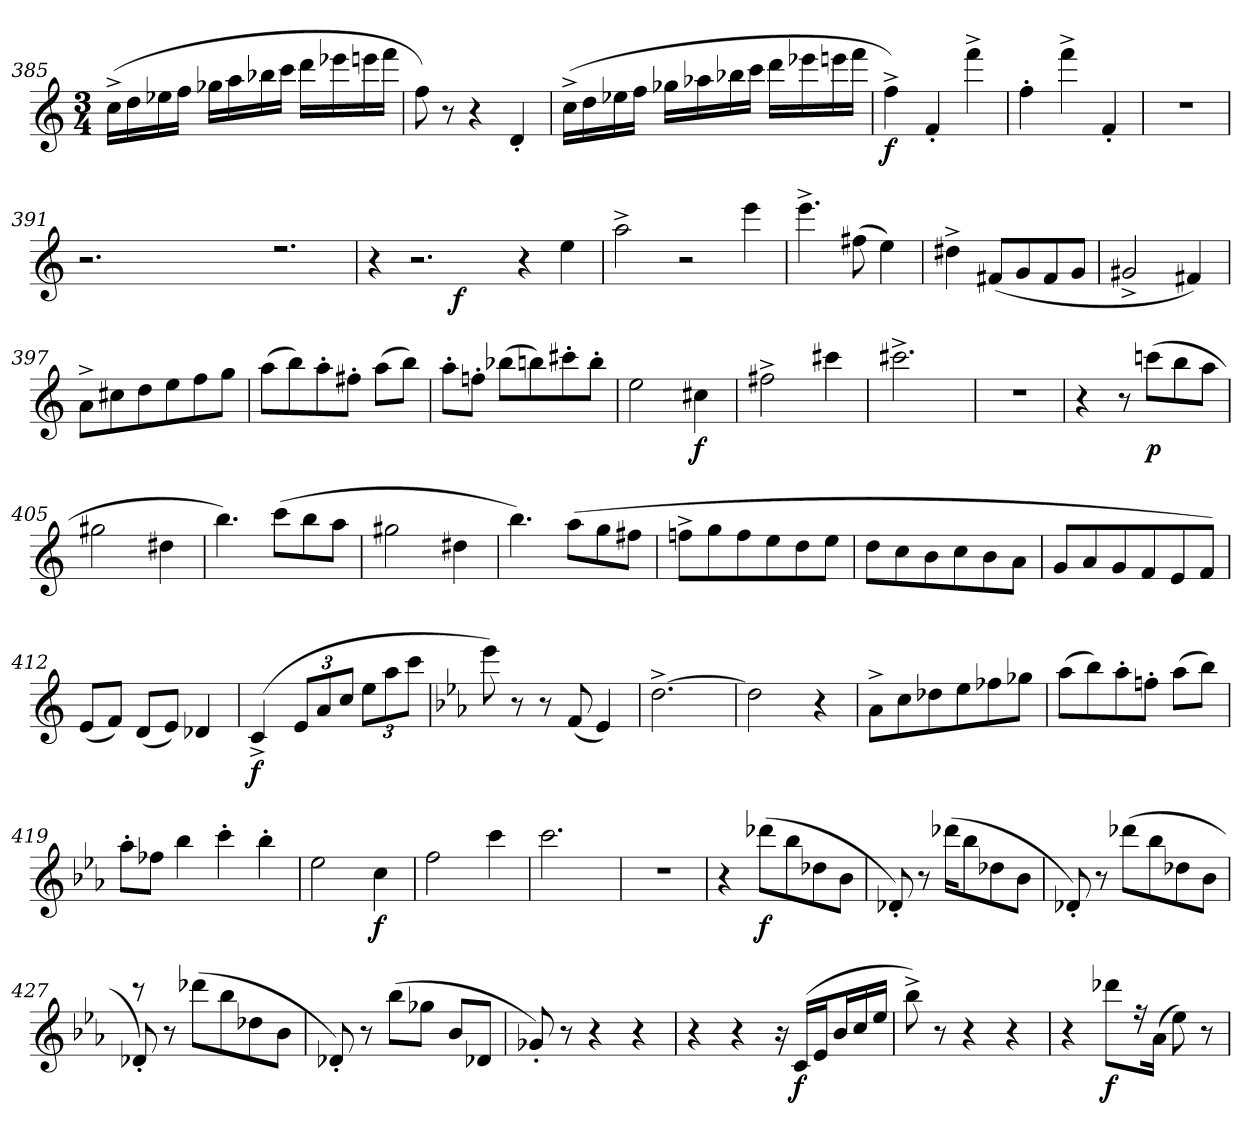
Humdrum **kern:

**kern	**dynam
*part1	*part1
*staff1	*staff1
*clefG2	*
*k[]	*
*M3/4	*
=385	=385
(16cc^\LL	.
16dd\	.
16ee-X\	.
16ff\JJ	.
16gg-X\LL	.
16aa\	.
16bb-X\	.
16ccc\JJ	.
16ddd\LL	.
16eee-X\	.
16eeen\	.
16fff\JJ	.
!!LO:LB:g=z
=386	=386
8ff\)	.
8r	.
4r	.
4d'/	.
=387	=387
(16cc^\LL	.
16dd\	.
16ee-X\	.
16ff\JJ	.
16gg-X\LL	.
16aa-X\	.
16bb-X\	.
16ccc\JJ	.
16ddd\LL	.
16eee-X\	.
16eeen\	.
16fff\JJ	.
=388	=388
!	!LO:DY:b
4ff^\)	f
4f'/	.
4fff^\	.
=389	=389
4ff'\	.
4fff^\	.
4f'/	.
=390	=390
2.r	.
=391	=391
*^	*
0ryy	2.r	.
.	0ryy	.
2.rdd	.	.
!!LO:LB:g=z	!!
=392	=392	=392
4r	2ryy	.
2.r	.	.
!	!	!LO:DY:b
.	1ryy	f
4r	.	.
4ee\	.	.
*v	*v	*
=393	=393
2aa^\	.
2r	.
4eee\	.
=394	=394
4.eee^\	.
(8ff#X\	.
4ee\)	.
=395	=395
4dd#X^\	.
(8f#X/L	.
8g/	.
8f#/	.
8g/J	.
=396	=396
2g#X^/	.
4f#X/)	.
=397	=397
8a^\L	.
8cc#X\	.
8dd\	.
8ee\	.
8ff\	.
8gg\J	.
!!LO:LB:g=z
=398	=398
(8aa\L	.
8bb\)	.
8aa'\	.
8ff#X'\J	.
(8aa\L	.
8bb\J)	.
=399	=399
8aa'\L	.
8ffn'\J	.
(8bb-X\L	.
8bbn\)	.
8ccc#X'\	.
8bb'\J	.
=400	=400
2ee\	.
!	!LO:DY:b
4cc#X\	f
=401	=401
2ff#X^\	.
4ccc#X\	.
=402	=402
2.ccc#X^\	.
=403	=403
2.rdd	.
!!LO:LB:g=z
=404	=404
4r	.
8r	.
!	!LO:DY:b
(8cccn\L	p
8bb\	.
8aa\J	.
=405	=405
2gg#X\	.
4dd#X\	.
=406	=406
4.bb\)	.
(8ccc\L	.
8bb\	.
8aa\J	.
=407	=407
2gg#X\	.
4dd#X\	.
=408	=408
4.bb\)	.
(8aa\L	.
8gg\	.
8ff#X\J	.
=409	=409
8ffn^\L	.
8gg\	.
8ff\	.
8ee\	.
8dd\	.
8ee\J	.
!!LO:LB:g=z
=410	=410
8dd\L	.
8cc\	.
8b\	.
8cc\	.
8b\	.
8a\J	.
=411	=411
8g/L	.
8a/	.
8g/	.
8f/	.
8e/	.
8f/J)	.
=412	=412
(8e/L	.
8f/J)	.
(8d/L	.
8e/J)	.
4d-X/	.
=413	=413
!	!LO:DY:b
(4c^/	f
12e/L	.
12a/	.
12cc/J	.
12ee\L	.
12aa\	.
12ccc\J	.
!!LO:LB:g=z
=414	=414
*k[b-e-a-]	*
8eee-\)	.
8r	.
8r	.
(8f/	.
4e-/)	.
=415	=415
[2.dd^\	.
=416	=416
2dd\]	.
4r	.
=417	=417
8a-^\L	.
8cc\	.
8dd-X\	.
8ee-\	.
8ff-X\	.
8gg-X\J	.
!!LO:LB:g=z
=418	=418
(8aa-\L	.
8bb-\)	.
8aa-'\	.
8ffn'\J	.
(8aa-\L	.
8bb-\J)	.
=419	=419
8aa-'\L	.
8ff-X\J	.
4bb-\	.
4ccc'\	.
4bb-'\	.
=420	=420
2ee-\	.
!	!LO:DY:b
4cc\	f
=421	=421
2ff\	.
4ccc\	.
=422	=422
2.ccc\	.
=423	=423
2.rdd	.
!!LO:LB:g=z
=424	=424
4r	.
!	!LO:DY:b
(8ddd-X\L	f
8bb-\	.
8dd-X\	.
8b-\J	.
=425	=425
8d-X'/)	.
8r	.
(16ddd-X\KL	.
8bb-\	.
8dd-X\	.
8b-\J	.
=426	=426
8d-X'/)	.
8r	.
(8ddd-X\L	.
8bb-\	.
8dd-X\	.
8b-\J	.
=427	=427
*^	*
8r	8d-X'/)	.
8r	2ryy	.
(8ddd-X\L	.	.
8bb-\	.	.
8dd-X\	.	.
8b-\J	8ryy	.
*v	*v	*
!!LO:LB:g=z
=428	=428
8d-X'/)	.
8r	.
(8bb-\L	.
8gg-X\J	.
8b-/L	.
8d-X/J	.
=429	=429
8g-X'/)	.
8r	.
4r	.
4r	.
=430	=430
4r	.
4r	.
16r	.
!	!LO:DY:b
(16c/LL	f
16e-/J	.
16b-/L	.
16cc/	.
16ee-/JJ	.
=431	=431
8bb-^\)	.
8r	.
4r	.
4r	.
!!LO:LB:g=z
=432	=432
4r	.
!	!LO:DY:b
8ddd-X\L	f
16r	.
(16a-\Jk	.
8ee-\)	.
8r	.
=	=
*-	*-
